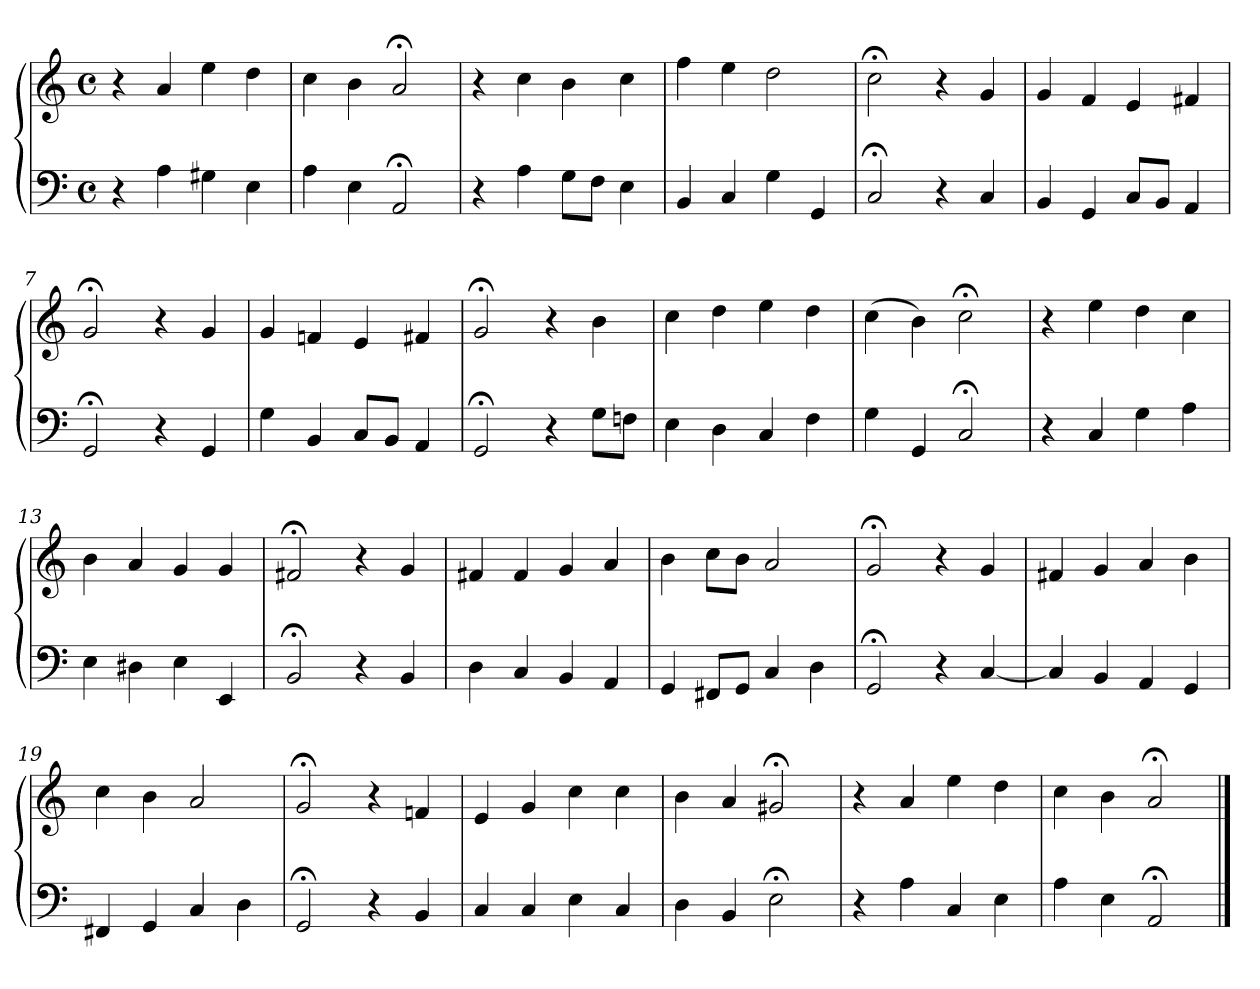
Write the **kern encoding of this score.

**kern	**kern
*part1	*part1
*staff2	*staff1
*clefF4	*clefG2
*M4/4	*M4/4
*met(c)	*met(c)
=1	=1
4r	4r
4A	4a
4G#X	4ee
4E	4dd
=2	=2
4A	4cc
4E	4b
2AA;<	2a;<
=3	=3
4r	4r
4A	4cc
8GL	4b
8FJ	.
4E	4cc
=4	=4
4BB	4ff
4C	4ee
4G	2dd
4GG	.
=5	=5
2C;<	2cc;<
4r	4r
4C	4g
=6	=6
4BB	4g
4GG	4f
8CL	4e
8BBJ	.
4AA	4f#X
=7	=7
2GG;<	2g;<
4r	4r
4GG	4g
!!LO:LB:g=z
=8	=8
4G	4g
4BB	4fn
8CL	4e
8BBJ	.
4AA	4f#X
=9	=9
2GG;<	2g;<
4r	4r
8GL	4b
8FnJ	.
=10	=10
4E	4cc
4D	4dd
4C	4ee
4F	4dd
=11	=11
4G	(4cc
4GG	4b)
2C;<	2cc;<
=12	=12
4r	4r
4C	4ee
4G	4dd
4A	4cc
=13	=13
4E	4b
4D#X	4a
4E	4g
4EE	4g
=14	=14
2BB;<	2f#X;<
4r	4r
4BB	4g
=15	=15
4D	4f#X
4C	4f#
4BB	4g
4AA	4a
!!LO:LB:g=z
=16	=16
4GG	4b
8FF#XL	8ccL
8GGJ	8bJ
4C	2a
4D	.
=17	=17
2GG;<	2g;<
4r	4r
[4C	4g
=18	=18
4C]	4f#X
4BB	4g
4AA	4a
4GG	4b
=19	=19
4FF#X	4cc
4GG	4b
4C	2a
4D	.
=20	=20
2GG;<	2g;<
4r	4r
4BB	4fn
=21	=21
4C	4e
4C	4g
4E	4cc
4C	4cc
=22	=22
4D	4b
4BB	4a
2E;<	2g#X;<
=23	=23
4r	4r
4A	4a
4C	4ee
4E	4dd
!!LO:LB:g=z
=24	=24
4A	4cc
4E	4b
2AA;<	2a;<
==	==
*-	*-
